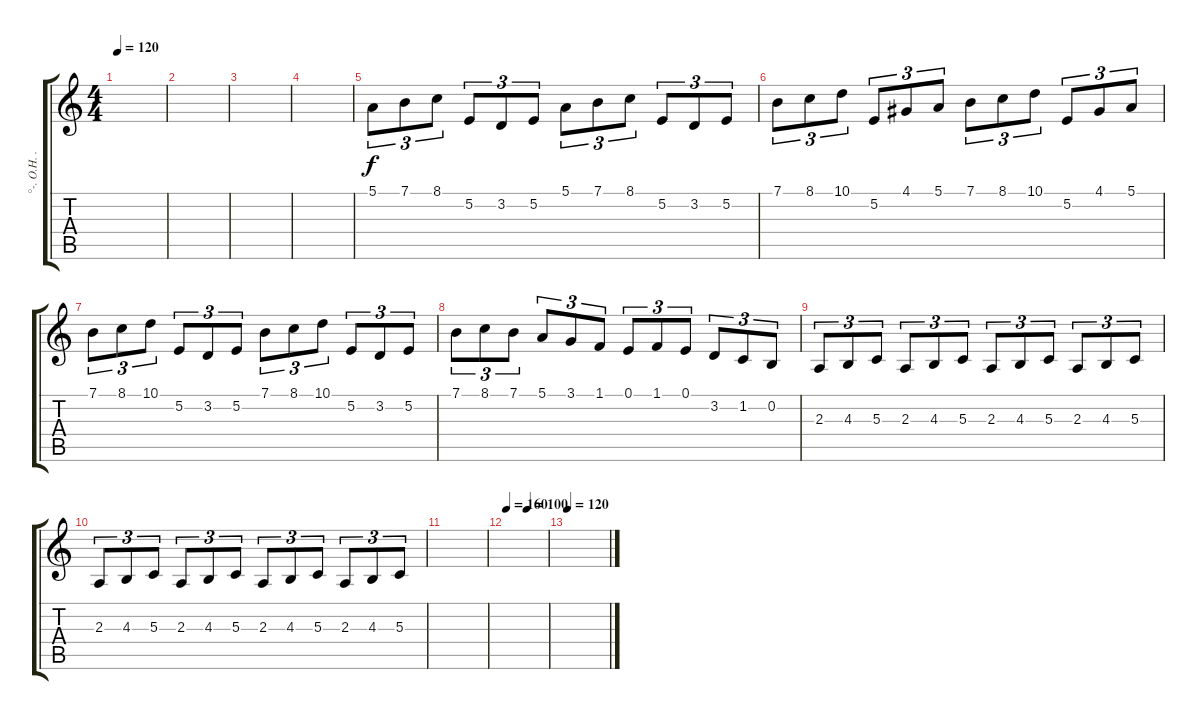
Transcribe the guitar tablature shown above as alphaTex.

\track ("°-. O.H. .-°" "°-. O.H. .") {instrument orchestralharp}
\staff {score tabs}
\tuning (E4 B3 G3 D3 A2 E2) {hide}
\ts (4 4)
\section ("" "")
\tempo 120
\clef g2
\ks c
|
|
|
|
5.1.8{tu (3 2)} 7.1.8{tu (3 2)} 8.1.8{tu (3 2)} 5.2.8{tu (3 2)} 3.2.8{tu (3 2)} 5.2.8{tu (3 2)} 5.1.8{tu (3 2)} 7.1.8{tu (3 2)} 8.1.8{tu (3 2)} 5.2.8{tu (3 2)} 3.2.8{tu (3 2)} 5.2.8{tu (3 2)} |
7.1.8{tu (3 2)} 8.1.8{tu (3 2)} 10.1.8{tu (3 2)} 5.2.8{tu (3 2)} 4.1.8{tu (3 2)} 5.1.8{tu (3 2)} 7.1.8{tu (3 2)} 8.1.8{tu (3 2)} 10.1.8{tu (3 2)} 5.2.8{tu (3 2)} 4.1.8{tu (3 2)} 5.1.8{tu (3 2)} |
7.1.8{tu (3 2)} 8.1.8{tu (3 2)} 10.1.8{tu (3 2)} 5.2.8{tu (3 2)} 3.2.8{tu (3 2)} 5.2.8{tu (3 2)} 7.1.8{tu (3 2)} 8.1.8{tu (3 2)} 10.1.8{tu (3 2)} 5.2.8{tu (3 2)} 3.2.8{tu (3 2)} 5.2.8{tu (3 2)} |
7.1.8{tu (3 2)} 8.1.8{tu (3 2)} 7.1.8{tu (3 2)} 5.1.8{tu (3 2)} 3.1.8{tu (3 2)} 1.1.8{tu (3 2)} 0.1.8{tu (3 2)} 1.1.8{tu (3 2)} 0.1.8{tu (3 2)} 3.2.8{tu (3 2)} 1.2.8{tu (3 2)} 0.2.8{tu (3 2)} |
2.3.8{tu (3 2) volume 3} 4.3.8{tu (3 2)} 5.3.8{tu (3 2)} 2.3.8{tu (3 2)} 4.3.8{tu (3 2)} 5.3.8{tu (3 2)} 2.3.8{tu (3 2)} 4.3.8{tu (3 2)} 5.3.8{tu (3 2)} 2.3.8{tu (3 2)} 4.3.8{tu (3 2)} 5.3.8{tu (3 2)} |
2.3.8{tu (3 2)} 4.3.8{tu (3 2)} 5.3.8{tu (3 2)} 2.3.8{tu (3 2)} 4.3.8{tu (3 2)} 5.3.8{tu (3 2)} 2.3.8{tu (3 2)} 4.3.8{tu (3 2)} 5.3.8{tu (3 2)} 2.3.8{tu (3 2)} 4.3.8{tu (3 2)} 5.3.8{tu (3 2)} |
|
\section ("" "")
\tempo 160
\tempo (100 0.5)
|
\tempo 120
